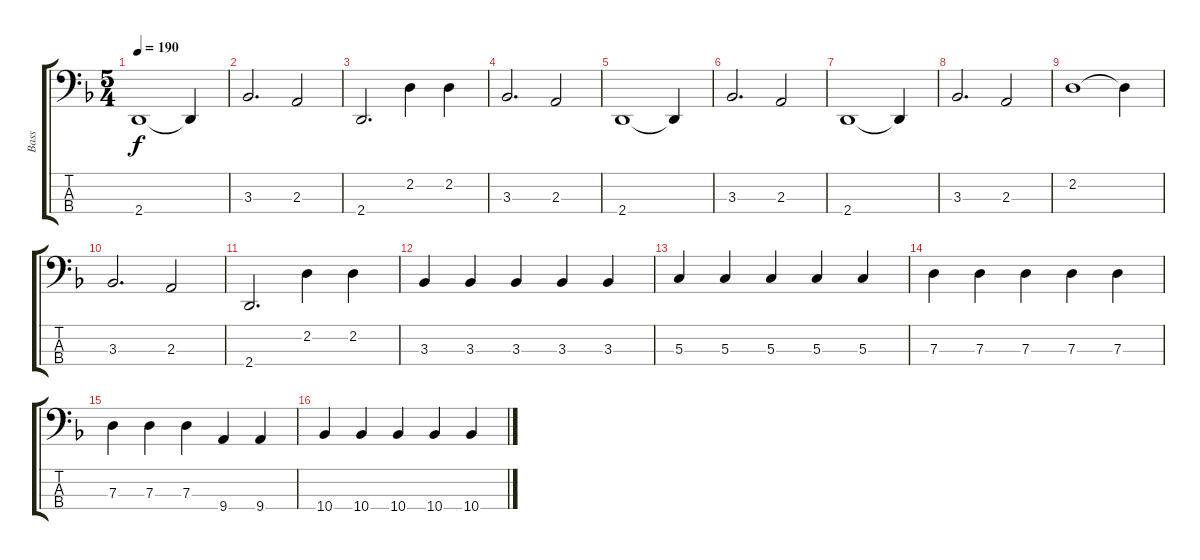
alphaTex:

\track ("Bass" "Bass") {instrument electricbassfinger}
\staff {score tabs}
\tuning (F2 C2 G1 C1) {hide}
\ts (5 4)
\tempo 190
\clef f4
\ks dminor
2.4.1{dy f} 2.4{t}.4 |
3.3.2{d} 2.3.2 |
2.4.2{d} 2.2.4 2.2.4 |
3.3.2{d} 2.3.2 |
2.4.1 2.4{t}.4 |
3.3.2{d} 2.3.2 |
2.4.1 2.4{t}.4 |
3.3.2{d} 2.3.2 |
2.2.1 2.2{t}.4 |
3.3.2{d} 2.3.2 |
2.4.2{d} 2.2.4 2.2.4 |
3.3.4 3.3.4 3.3.4 3.3.4 3.3.4 |
5.3.4 5.3.4 5.3.4 5.3.4 5.3.4 |
7.3.4 7.3.4 7.3.4 7.3.4 7.3.4 |
7.3.4 7.3.4 7.3.4 9.4.4 9.4.4 |
10.4.4 10.4.4 10.4.4 10.4.4 10.4.4
